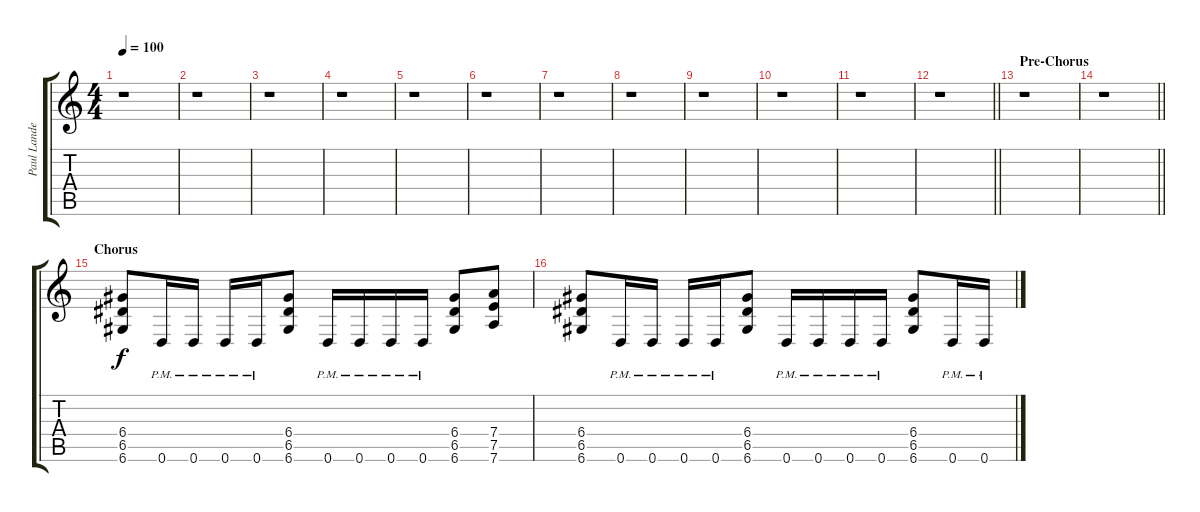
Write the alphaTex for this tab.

\track ("Paul Landers" "Paul Lande") {instrument distortionguitar}
\staff {score tabs}
\tuning (E4 B3 G3 D3 A2 D2) {hide}
\ts (4 4)
\tempo 100
\clef g2
\ks c
r.1{dy f} |
r.1 |
r.1 |
r.1 |
r.1 |
r.1 |
r.1 |
r.1 |
r.1 |
r.1 |
r.1 |
\barLineRight lightlight
r.1 |
\section ("" "Pre-Chorus")
r.1 |
\barLineRight lightlight
r.1 |
\section ("" "Chorus")
(6.4 6.5 6.6).8 0.6{pm}.16 0.6{pm}.16 0.6{pm}.16 0.6{pm}.16 (6.4 6.5 6.6).8 0.6{pm}.16 0.6{pm}.16 0.6{pm}.16 0.6{pm}.16 (6.4 6.5 6.6).8 (7.4 7.5 7.6).8 |
(6.4 6.5 6.6).8 0.6{pm}.16 0.6{pm}.16 0.6{pm}.16 0.6{pm}.16 (6.4 6.5 6.6).8 0.6{pm}.16 0.6{pm}.16 0.6{pm}.16 0.6{pm}.16 (6.4 6.5 6.6).8 0.6{pm}.16 0.6{pm}.16
